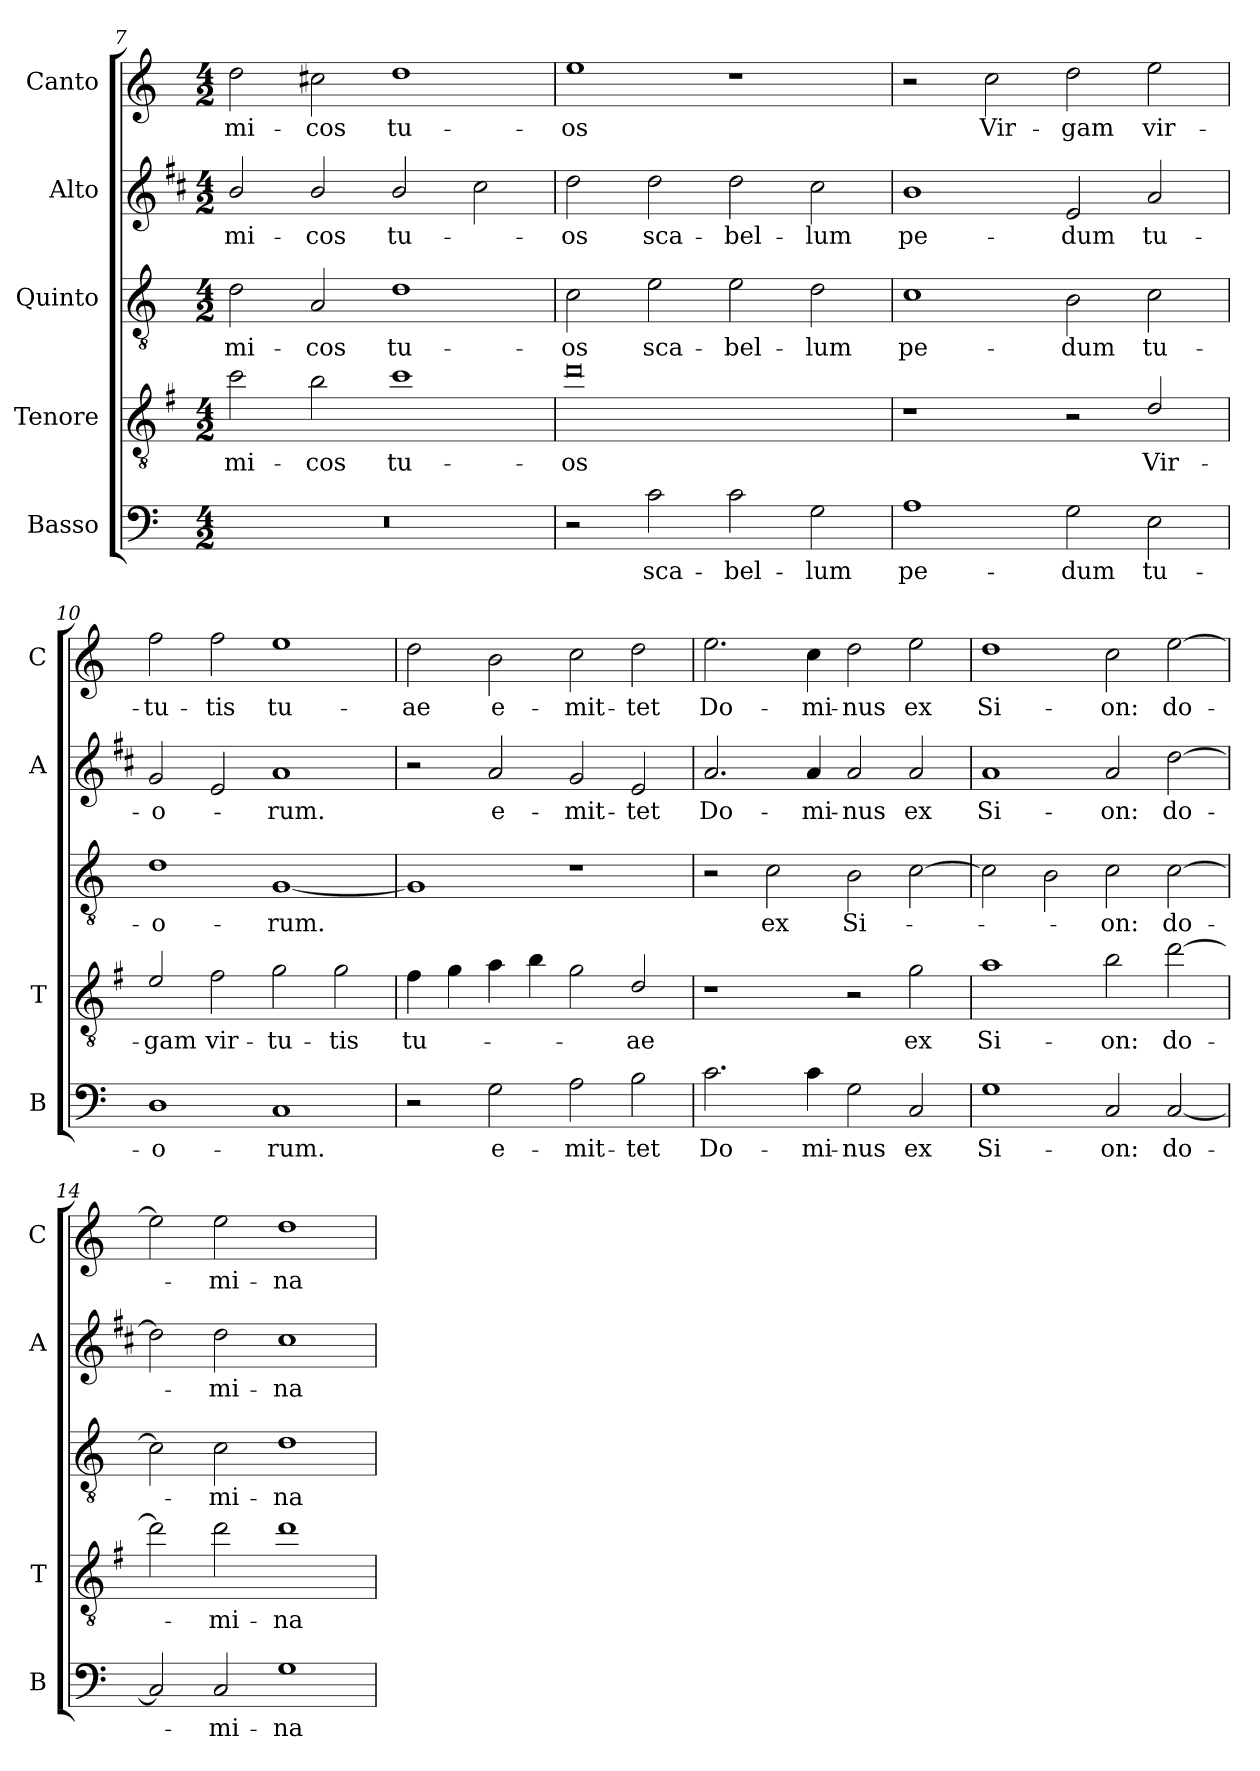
**kern	**text	**kern	**text	**kern	**text	**kern	**text	**kern	**text
*part5	*part5	*part4	*part4	*part3	*part3	*part2	*part2	*part1	*part1
*staff5	*staff5	*staff4	*staff4	*staff3	*staff3	*staff2	*staff2	*staff1	*staff1
*I"Basso	*	*I"Tenore	*	*I"Quinto	*	*I"Alto	*	*I"Canto	*
*I'B	*	*I'T	*	*	*	*I'A	*	*I'C	*
*clefF4	*	*clefGv2	*	*clefGv2	*	*clefG2	*	*clefG2	*
*	*	*ITrd4c7	*	*	*	*ITrd1c2	*	*	*
*k[]	*	*k[]	*	*k[]	*	*k[]	*	*k[]	*
*C:	*	*C:	*	*C:	*	*C:	*	*C:	*
*M4/2	*	*M4/2	*	*M4/2	*	*M4/2	*	*M4/2	*
=7	=7	=7	=7	=7	=7	=7	=7	=7	=7
!	!	!	!LO:LY:b	!	!LO:LY:b	!	!LO:LY:b	!	!LO:LY:b
0r	.	2f\	-mi-	2d\	-mi-	2a/	-mi-	2dd\	-mi-
!	!	!	!LO:LY:b	!	!LO:LY:b	!	!LO:LY:b	!	!LO:LY:b
.	.	2e\	-cos	2A/	-cos	2a/	-cos	2cc#X\	-cos
!	!	!	!LO:LY:b	!	!LO:LY:b	!	!LO:LY:b	!	!LO:LY:b
.	.	1f	tu-	1d	tu-	2a/	tu-	1dd	tu-
.	.	.	.	.	.	2b\	.	.	.
=8	=8	=8	=8	=8	=8	=8	=8	=8	=8
!	!	!	!LO:LY:b	!	!LO:LY:b	!	!LO:LY:b	!	!LO:LY:b
2r	.	0g	-os	2c\	-os	2cc\	-os	1ee	-os
!	!LO:LY:b	!	!	!	!LO:LY:b	!	!LO:LY:b	!	!
2c\	sca-	.	.	2e\	sca-	2cc\	sca-	.	.
!	!LO:LY:b	!	!	!	!LO:LY:b	!	!LO:LY:b	!	!
2c\	-bel-	.	.	2e\	-bel-	2cc\	-bel-	1r	.
!	!LO:LY:b	!	!	!	!LO:LY:b	!	!LO:LY:b	!	!
2G\	-lum	.	.	2d\	-lum	2b\	-lum	.	.
=9	=9	=9	=9	=9	=9	=9	=9	=9	=9
!	!LO:LY:b	!	!	!	!LO:LY:b	!	!LO:LY:b	!	!
1A	pe-	1r	.	1c	pe-	1a	pe-	2r	.
!	!	!	!	!	!	!	!	!	!LO:LY:b
.	.	.	.	.	.	.	.	2cc\	Vir-
!	!LO:LY:b	!	!	!	!LO:LY:b	!	!LO:LY:b	!	!LO:LY:b
2G\	-dum	2r	.	2B\	-dum	2d/	-dum	2dd\	-gam
!	!LO:LY:b	!	!LO:LY:b	!	!LO:LY:b	!	!LO:LY:b	!	!LO:LY:b
2E\	tu-	2G/	Vir-	2c\	tu-	2g/	tu-	2ee\	vir-
!!LO:LB:g=z
=10	=10	=10	=10	=10	=10	=10	=10	=10	=10
!	!LO:LY:b	!	!LO:LY:b	!	!LO:LY:b	!	!LO:LY:b	!	!LO:LY:b
1D	-o-	2A/	-gam	1d	-o-	2f/	-o-	2ff\	-tu-
!	!	!	!LO:LY:b	!	!	!	!	!	!LO:LY:b
.	.	2B\	vir-	.	.	2d/	.	2ff\	-tis
!	!LO:LY:b	!	!LO:LY:b	!	!LO:LY:b	!	!LO:LY:b	!	!LO:LY:b
1C	-rum.	2c\	-tu-	[1G	-rum.	1g	-rum.	1ee	tu-
!	!	!	!LO:LY:b	!	!	!	!	!	!
.	.	2c\	-tis	.	.	.	.	.	.
=11	=11	=11	=11	=11	=11	=11	=11	=11	=11
!	!	!	!LO:LY:b	!	!	!	!	!	!LO:LY:b
2r	.	4B\	tu-	1G]	.	2r	.	2dd\	-ae
.	.	4c\	.	.	.	.	.	.	.
!	!LO:LY:b	!	!	!	!	!	!LO:LY:b	!	!LO:LY:b
2G\	e-	4d\	.	.	.	2g/	e-	2b\	e-
.	.	4e\	.	.	.	.	.	.	.
!	!LO:LY:b	!	!	!	!	!	!LO:LY:b	!	!LO:LY:b
2A\	-mit-	2c\	.	1r	.	2f/	-mit-	2cc\	-mit-
!	!LO:LY:b	!	!LO:LY:b	!	!	!	!LO:LY:b	!	!LO:LY:b
2B\	-tet	2G/	-ae	.	.	2d/	-tet	2dd\	-tet
=12	=12	=12	=12	=12	=12	=12	=12	=12	=12
!	!LO:LY:b	!	!	!	!	!	!LO:LY:b	!	!LO:LY:b
2.c\	Do-	1r	.	2r	.	2.g/	Do-	2.ee\	Do-
!	!	!	!	!	!LO:LY:b	!	!	!	!
.	.	.	.	2c\	ex	.	.	.	.
!	!LO:LY:b	!	!	!	!	!	!LO:LY:b	!	!LO:LY:b
4c\	-mi-	.	.	.	.	4g/	-mi-	4cc\	-mi-
!	!LO:LY:b	!	!	!	!LO:LY:b	!	!LO:LY:b	!	!LO:LY:b
2G\	-nus	2r	.	2B\	Si-	2g/	-nus	2dd\	-nus
!	!LO:LY:b	!	!LO:LY:b	!	!	!	!LO:LY:b	!	!LO:LY:b
2C/	ex	2c\	ex	[2c\	.	2g/	ex	2ee\	ex
=13	=13	=13	=13	=13	=13	=13	=13	=13	=13
!	!LO:LY:b	!	!LO:LY:b	!	!	!	!LO:LY:b	!	!LO:LY:b
1G	Si-	1d	Si-	2c\]	.	1g	Si-	1dd	Si-
.	.	.	.	2B\	.	.	.	.	.
!	!LO:LY:b	!	!LO:LY:b	!	!LO:LY:b	!	!LO:LY:b	!	!LO:LY:b
2C/	-on:	2e\	-on:	2c\	-on:	2g/	-on:	2cc\	-on:
!	!LO:LY:b	!	!LO:LY:b	!	!LO:LY:b	!	!LO:LY:b	!	!LO:LY:b
[2C/	do-	[2g\	do-	[2c\	do-	[2cc\	do-	[2ee\	do-
=14	=14	=14	=14	=14	=14	=14	=14	=14	=14
2C/]	.	2g\]	.	2c\]	.	2cc\]	.	2ee\]	.
!	!LO:LY:b	!	!LO:LY:b	!	!LO:LY:b	!	!LO:LY:b	!	!LO:LY:b
2C/	-mi-	2g\	-mi-	2c\	-mi-	2cc\	-mi-	2ee\	-mi-
!	!LO:LY:b	!	!LO:LY:b	!	!LO:LY:b	!	!LO:LY:b	!	!LO:LY:b
1G	-na-	1g	-na-	1d	-na-	1b	-na-	1dd	-na-
=	=	=	=	=	=	=	=	=	=
*-	*-	*-	*-	*-	*-	*-	*-	*-	*-
